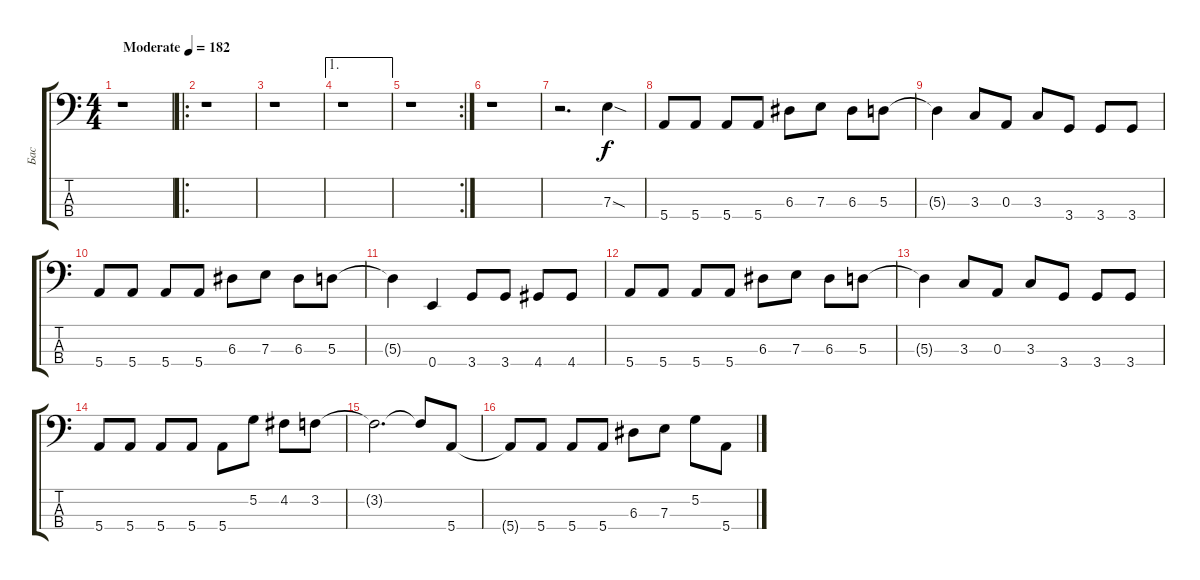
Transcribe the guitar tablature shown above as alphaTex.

\track ("Бас" "Бас") {instrument electricbassfinger}
\staff {score tabs}
\tuning (G2 D2 A1 E1) {hide}
\ts (4 4)
\tempo (182 "Moderate")
\clef f4
\ks c
r.1{dy f instrument electricbassfinger} |
\ro
r.1 |
r.1 |
\ae 1
r.1 |
\rc 2
r.1 |
r.1 |
r.2{d} 7.3{sod}.4 |
5.4.8 5.4.8 5.4.8 5.4.8 6.3.8 7.3.8 6.3.8 5.3.8 |
5.3{t}.4 3.3.8 0.3.8 3.3.8 3.4.8 3.4.8 3.4.8 |
5.4.8 5.4.8 5.4.8 5.4.8 6.3.8 7.3.8 6.3.8 5.3.8 |
5.3{t}.4 0.4.4 3.4.8 3.4.8 4.4.8 4.4.8 |
5.4.8 5.4.8 5.4.8 5.4.8 6.3.8 7.3.8 6.3.8 5.3.8 |
5.3{t}.4 3.3.8 0.3.8 3.3.8 3.4.8 3.4.8 3.4.8 |
5.4.8 5.4.8 5.4.8 5.4.8 5.4.8 5.2.8 4.2.8 3.2.8 |
3.2{t}.2{d} 3.2{t}.8 5.4.8 |
5.4{t}.8 5.4.8 5.4.8 5.4.8 6.3.8 7.3.8 5.2.8 5.4.8
